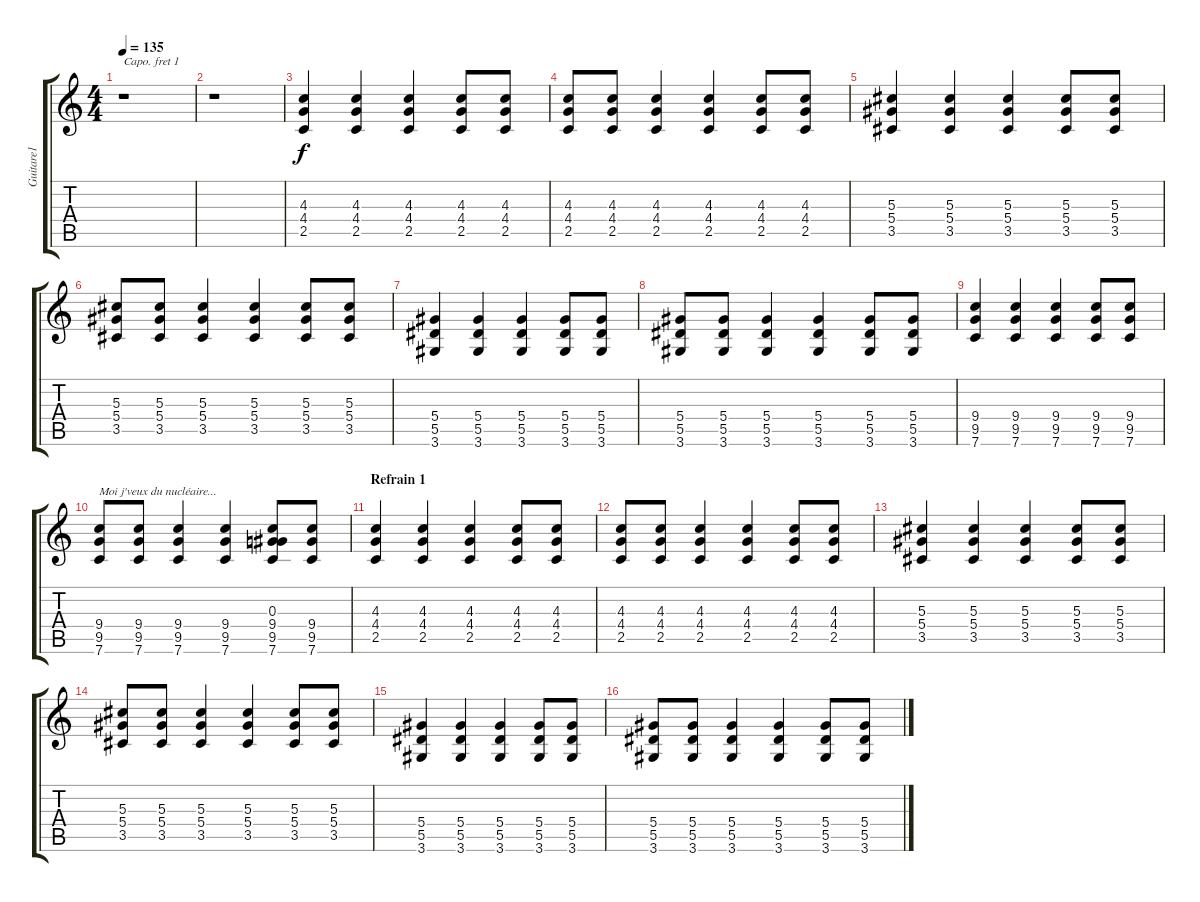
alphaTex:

\track ("Guitare1" "Guitare1") {instrument electricguitarclean}
\staff {score tabs}
\capo 1
\tuning (E4 B3 G3 D3 A2 E2) {hide}
\ts (4 4)
\tempo 135
\clef g2
\ks c
r.1{dy f} |
r.1 |
(4.3 4.4 2.5).4 (4.3 4.4 2.5).4 (4.3 4.4 2.5).4 (4.3 4.4 2.5).8 (4.3 4.4 2.5).8 |
(4.3 4.4 2.5).8 (4.3 4.4 2.5).8 (4.3 4.4 2.5).4 (4.3 4.4 2.5).4 (4.3 4.4 2.5).8 (4.3 4.4 2.5).8 |
(5.3 5.4 3.5).4 (5.3 5.4 3.5).4 (5.3 5.4 3.5).4 (5.3 5.4 3.5).8 (5.3 5.4 3.5).8 |
(5.3 5.4 3.5).8 (5.3 5.4 3.5).8 (5.3 5.4 3.5).4 (5.3 5.4 3.5).4 (5.3 5.4 3.5).8 (5.3 5.4 3.5).8 |
(5.4 5.5 3.6).4 (5.4 5.5 3.6).4 (5.4 5.5 3.6).4 (5.4 5.5 3.6).8 (5.4 5.5 3.6).8 |
(5.4 5.5 3.6).8 (5.4 5.5 3.6).8 (5.4 5.5 3.6).4 (5.4 5.5 3.6).4 (5.4 5.5 3.6).8 (5.4 5.5 3.6).8 |
(9.4 9.5 7.6).4 (9.4 9.5 7.6).4 (9.4 9.5 7.6).4 (9.4 9.5 7.6).8 (9.4 9.5 7.6).8 |
(9.4 9.5 7.6).8{txt "Moi j'veux du nucléaire..."} (9.4 9.5 7.6).8 (9.4 9.5 7.6).4 (9.4 9.5 7.6).4 (0.3 9.4 9.5 7.6).8 (9.4 9.5 7.6).8 |
\section ("" "Refrain 1")
(4.3 4.4 2.5).4{instrument distortionguitar} (4.3 4.4 2.5).4 (4.3 4.4 2.5).4 (4.3 4.4 2.5).8 (4.3 4.4 2.5).8 |
(4.3 4.4 2.5).8 (4.3 4.4 2.5).8 (4.3 4.4 2.5).4 (4.3 4.4 2.5).4 (4.3 4.4 2.5).8 (4.3 4.4 2.5).8 |
(5.3 5.4 3.5).4 (5.3 5.4 3.5).4 (5.3 5.4 3.5).4 (5.3 5.4 3.5).8 (5.3 5.4 3.5).8 |
(5.3 5.4 3.5).8 (5.3 5.4 3.5).8 (5.3 5.4 3.5).4 (5.3 5.4 3.5).4 (5.3 5.4 3.5).8 (5.3 5.4 3.5).8 |
(5.4 5.5 3.6).4 (5.4 5.5 3.6).4 (5.4 5.5 3.6).4 (5.4 5.5 3.6).8 (5.4 5.5 3.6).8 |
(5.4 5.5 3.6).8 (5.4 5.5 3.6).8 (5.4 5.5 3.6).4 (5.4 5.5 3.6).4 (5.4 5.5 3.6).8 (5.4 5.5 3.6).8
